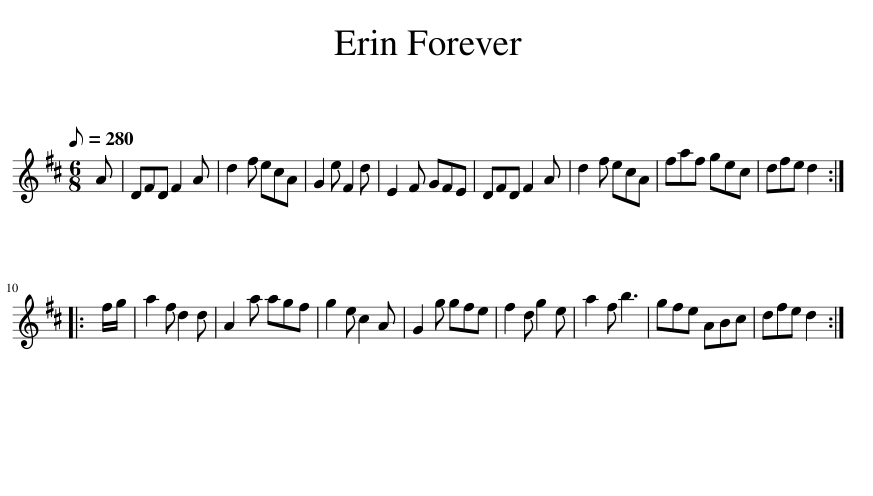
X:1
L:1/8
Q:1/8=280
M:6/8
I:linebreak $
K:none
V:1 treble transpose="8 "
V:1
[K:D] A | DFD F2 A | d2 f ecA | G2 e F2 d | E2 F GFE | %5
 DFD F2 A | d2 f ecA | faf gec | dfe d2 ::$ f/g/ | %10
 a2 f d2 d | A2 a agf | g2 e c2 A | G2 g gfe | f2 d g2 e | %15
 a2 f b3 | gfe ABc | dfe d2 :| %18
